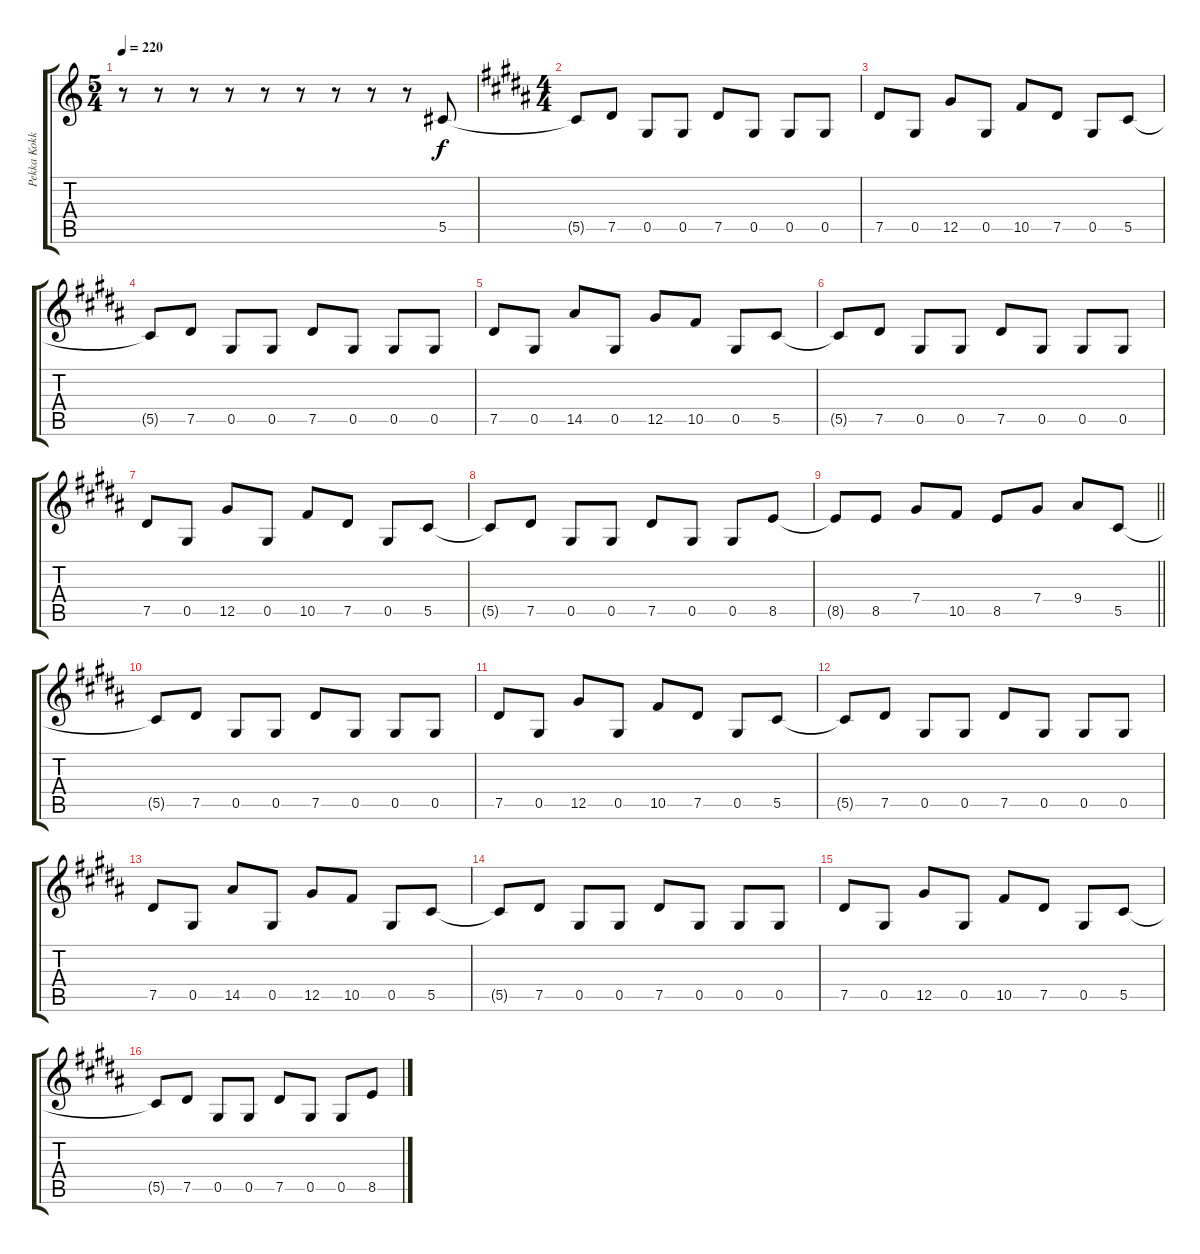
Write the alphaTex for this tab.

\track ("Pekka Kokko" "Pekka Kokk") {instrument distortionguitar}
\staff {score tabs}
\tuning (Eb4 Bb3 Gb3 Db3 Ab2 Eb2) {hide}
\ts (5 4)
\tempo 220
\clef g2
\ks c
r.8{dy f instrument distortionguitar} r.8 r.8 r.8 r.8 r.8 r.8 r.8 r.8 5.5.8 |
\ts (4 4)
\ks g#minor
5.5{t}.8 7.5.8 0.5.8 0.5.8 7.5.8 0.5.8 0.5.8 0.5.8 |
7.5.8 0.5.8 12.5.8 0.5.8 10.5.8 7.5.8 0.5.8 5.5.8 |
5.5{t}.8 7.5.8 0.5.8 0.5.8 7.5.8 0.5.8 0.5.8 0.5.8 |
7.5.8 0.5.8 14.5.8 0.5.8 12.5.8 10.5.8 0.5.8 5.5.8 |
5.5{t}.8 7.5.8 0.5.8 0.5.8 7.5.8 0.5.8 0.5.8 0.5.8 |
7.5.8 0.5.8 12.5.8 0.5.8 10.5.8 7.5.8 0.5.8 5.5.8 |
5.5{t}.8 7.5.8 0.5.8 0.5.8 7.5.8 0.5.8 0.5.8 8.5.8 |
\barLineRight lightlight
\ks b
8.5{t}.8 8.5.8 7.4.8 10.5.8 8.5.8 7.4.8 9.4.8 5.5.8 |
\ks g#minor
5.5{t}.8 7.5.8 0.5.8 0.5.8 7.5.8 0.5.8 0.5.8 0.5.8 |
7.5.8 0.5.8 12.5.8 0.5.8 10.5.8 7.5.8 0.5.8 5.5.8 |
5.5{t}.8 7.5.8 0.5.8 0.5.8 7.5.8 0.5.8 0.5.8 0.5.8 |
7.5.8 0.5.8 14.5.8 0.5.8 12.5.8 10.5.8 0.5.8 5.5.8 |
5.5{t}.8 7.5.8 0.5.8 0.5.8 7.5.8 0.5.8 0.5.8 0.5.8 |
7.5.8 0.5.8 12.5.8 0.5.8 10.5.8 7.5.8 0.5.8 5.5.8 |
5.5{t}.8 7.5.8 0.5.8 0.5.8 7.5.8 0.5.8 0.5.8 8.5.8
